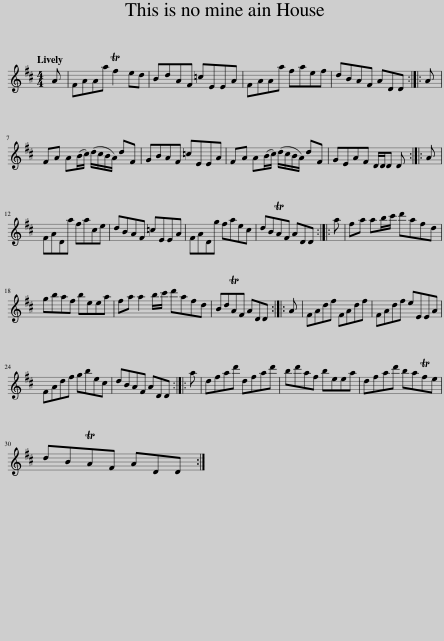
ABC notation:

X:1
L:1/8
Q:1/4=120
M:4/4
I:linebreak $
K:D
V:1 treble
V:1
 A | FAAa Tf2 ed | BdAF =cEEA | FAAa faef | dBAF ADD :: %5
 A |$ FA A(B/c/) (d/c/B/A/) dF | GBAF =cEEA | FA A(B/c/) (d/c/B/A/) dF | GEAF D/D/D D :: %10
 A |$ FADa face | dBAF =cEEA | FADg faec | dBTAF ADD :: %15
 a | fa ab/c'/ d'afd |$ gbaf beea | fa a2 b/c'/ d'afd | BdTAF ADD :: %20
 A | FAdf FAdf | FAdf eEEA |$ FAdf gbec | dBAF ADD :: %25
 a | dfad' dfad' | bd'af beea | dfad' baTfe |$ dBTAF ADD :| %30
